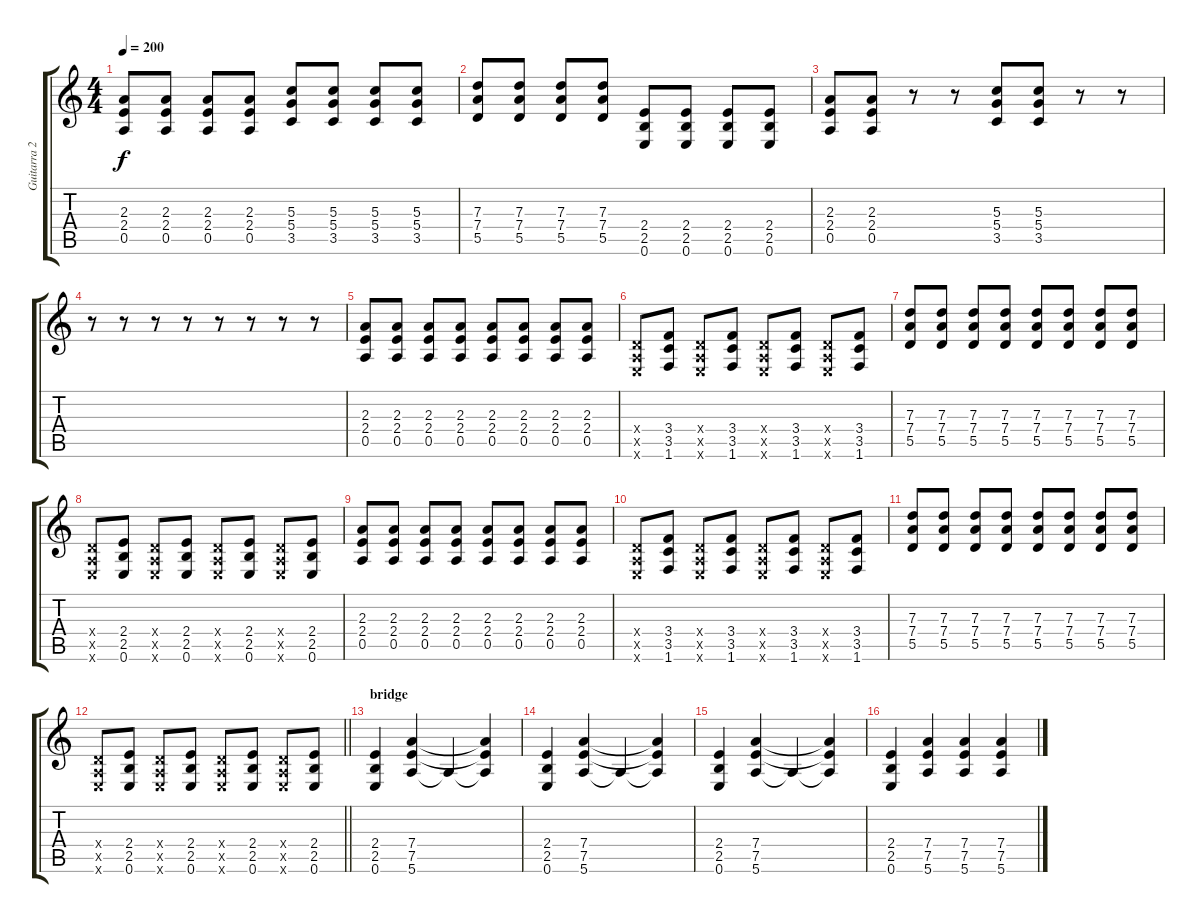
\track ("Guitarra 2" "Guitarra 2") {instrument overdrivenguitar}
\staff {score tabs}
\tuning (E4 B3 G3 D3 A2 E2) {hide}
\ts (4 4)
\tempo 200
\clef g2
\ks c
(2.3 2.4 0.5).8{dy f} (2.3 2.4 0.5).8 (2.3 2.4 0.5).8 (2.3 2.4 0.5).8 (5.3 5.4 3.5).8 (5.3 5.4 3.5).8 (5.3 5.4 3.5).8 (5.3 5.4 3.5).8 |
(7.3 7.4 5.5).8 (7.3 7.4 5.5).8 (7.3 7.4 5.5).8 (7.3 7.4 5.5).8 (2.4 2.5 0.6).8 (2.4 2.5 0.6).8 (2.4 2.5 0.6).8 (2.4 2.5 0.6).8 |
(2.3 2.4 0.5).8 (2.3 2.4 0.5).8 r.8 r.8 (5.3 5.4 3.5).8 (5.3 5.4 3.5).8 r.8 r.8 |
r.8 r.8 r.8 r.8 r.8 r.8 r.8 r.8 |
(2.3 2.4 0.5).8 (2.3 2.4 0.5).8 (2.3 2.4 0.5).8 (2.3 2.4 0.5).8 (2.3 2.4 0.5).8 (2.3 2.4 0.5).8 (2.3 2.4 0.5).8 (2.3 2.4 0.5).8 |
(0.4{x} 0.5{x} 0.6{x}).8 (3.4 3.5 1.6).8 (0.4{x} 0.5{x} 0.6{x}).8 (3.4 3.5 1.6).8 (0.4{x} 0.5{x} 0.6{x}).8 (3.4 3.5 1.6).8 (0.4{x} 0.5{x} 0.6{x}).8 (3.4 3.5 1.6).8 |
(7.3 7.4 5.5).8 (7.3 7.4 5.5).8 (7.3 7.4 5.5).8 (7.3 7.4 5.5).8 (7.3 7.4 5.5).8 (7.3 7.4 5.5).8 (7.3 7.4 5.5).8 (7.3 7.4 5.5).8 |
(0.4{x} 0.5{x} 0.6{x}).8 (2.4 2.5 0.6).8 (0.4{x} 0.5{x} 0.6{x}).8 (2.4 2.5 0.6).8 (0.4{x} 0.5{x} 0.6{x}).8 (2.4 2.5 0.6).8 (0.4{x} 0.5{x} 0.6{x}).8 (2.4 2.5 0.6).8 |
(2.3 2.4 0.5).8 (2.3 2.4 0.5).8 (2.3 2.4 0.5).8 (2.3 2.4 0.5).8 (2.3 2.4 0.5).8 (2.3 2.4 0.5).8 (2.3 2.4 0.5).8 (2.3 2.4 0.5).8 |
(0.4{x} 0.5{x} 0.6{x}).8 (3.4 3.5 1.6).8 (0.4{x} 0.5{x} 0.6{x}).8 (3.4 3.5 1.6).8 (0.4{x} 0.5{x} 0.6{x}).8 (3.4 3.5 1.6).8 (0.4{x} 0.5{x} 0.6{x}).8 (3.4 3.5 1.6).8 |
(7.3 7.4 5.5).8 (7.3 7.4 5.5).8 (7.3 7.4 5.5).8 (7.3 7.4 5.5).8 (7.3 7.4 5.5).8 (7.3 7.4 5.5).8 (7.3 7.4 5.5).8 (7.3 7.4 5.5).8 |
\barLineRight lightlight
(0.4{x} 0.5{x} 0.6{x}).8 (2.4 2.5 0.6).8 (0.4{x} 0.5{x} 0.6{x}).8 (2.4 2.5 0.6).8 (0.4{x} 0.5{x} 0.6{x}).8 (2.4 2.5 0.6).8 (0.4{x} 0.5{x} 0.6{x}).8 (2.4 2.5 0.6).8 |
\section ("" "bridge")
(2.4 2.5 0.6).4 (7.4 7.5 5.6).4 5.6{t}.4 (7.4{t} 7.5{t} 5.6{t}).4 |
(2.4 2.5 0.6).4 (7.4 7.5 5.6).4 5.6{t}.4 (7.4{t} 7.5{t} 5.6{t}).4 |
(2.4 2.5 0.6).4 (7.4 7.5 5.6).4 5.6{t}.4 (7.4{t} 7.5{t} 5.6{t}).4 |
(2.4 2.5 0.6).4 (7.4 7.5 5.6).4 (7.4 7.5 5.6).4 (7.4 7.5 5.6).4
